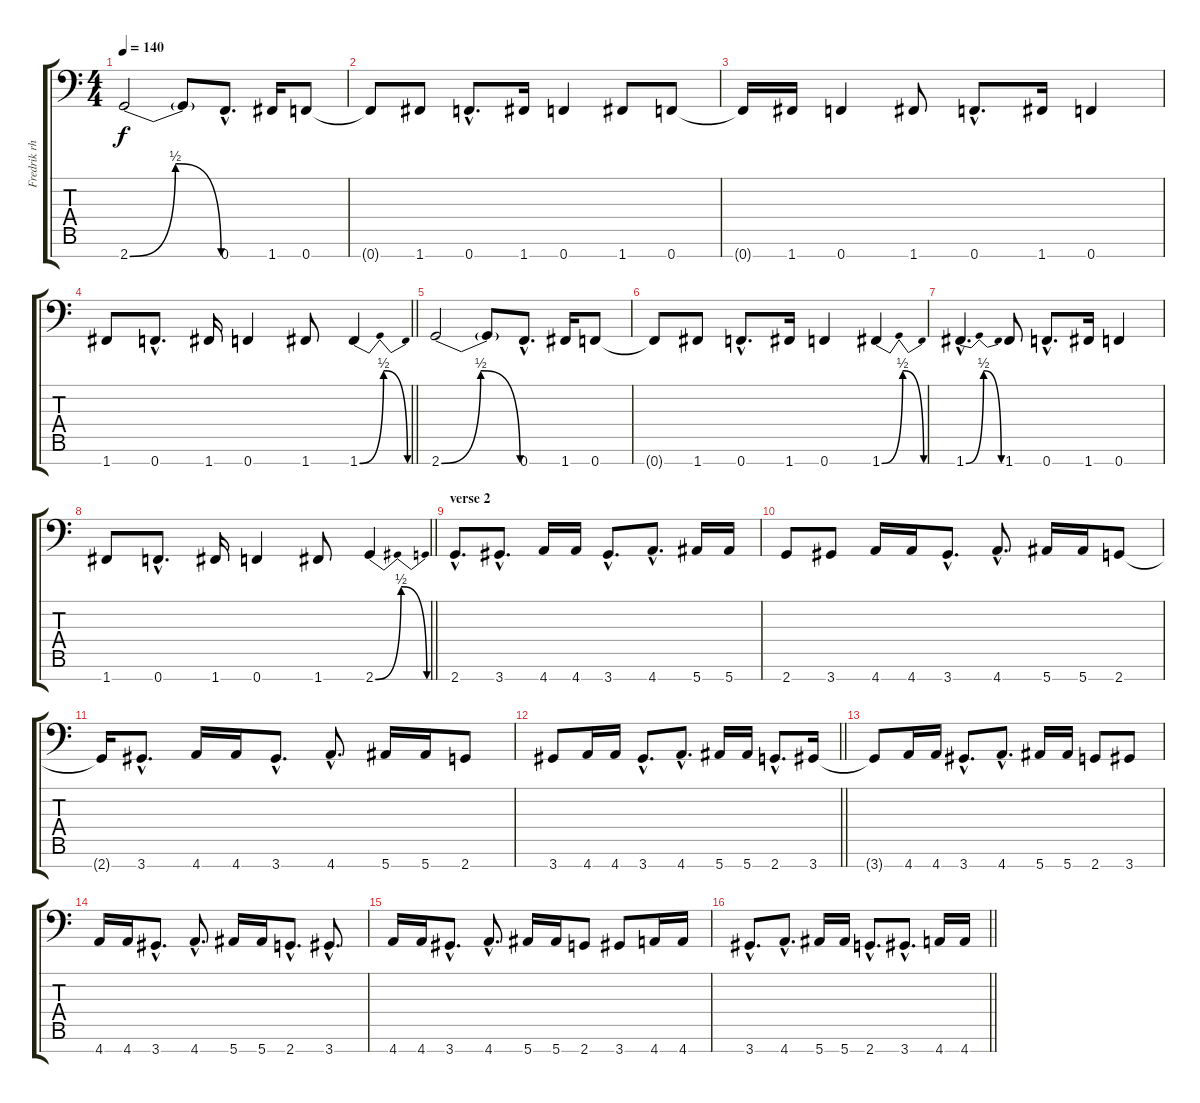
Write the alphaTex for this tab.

\track ("Fredrik rhythm" "Fredrik rh") {instrument overdrivenguitar}
\staff {score tabs}
\tuning (Bb3 Gb3 Db3 Ab2 Eb2 Bb1 F1) {hide}
\ts (4 4)
\tempo 140
\clef f4
\ks c
2.7{be (bendrelease 0 0 2 2 27 2 60 0)}.2{dy f} 2.7{t}.8 0.7{hac}.8{d} 1.7.16 0.7.8 |
0.7{t}.8 1.7.8 0.7{hac}.8{d} 1.7.16 0.7.4 1.7.8 0.7.8 |
0.7{t}.16 1.7.16 0.7.4 1.7.8 0.7{hac}.8{d} 1.7.16 0.7.4 |
\barLineRight lightlight
1.7.8 0.7{hac}.8{d} 1.7.16 0.7.4 1.7.8 1.7{be (bendrelease 0 0 2 2 27 2 60 0)}.4 |
2.7{be (bendrelease 0 0 2 2 27 2 60 0)}.2 2.7{t}.8 0.7{hac}.8{d} 1.7.16 0.7.8 |
0.7{t}.8 1.7.8 0.7{hac}.8{d} 1.7.16 0.7.4 1.7{be (bendrelease 0 0 2 2 2 2 60 0)}.4 |
1.7{be (bendrelease 0 0 2 2 2 2 60 0) hac}.4{d} 1.7.8 0.7{hac}.8{d} 1.7.16 0.7.4 |
\barLineRight lightlight
1.7.8 0.7{hac}.8{d} 1.7.16 0.7.4 1.7.8 2.7{be (bendrelease 0 0 2 2 27 2 60 0)}.4 |
\section ("" "verse 2")
2.7{hac}.8{d} 3.7{hac}.8{d} 4.7.16 4.7.16 3.7{hac}.8{d} 4.7{hac}.8{d} 5.7.16 5.7.16 |
2.7.8 3.7.8 4.7.16 4.7.16 3.7{hac}.8{d} 4.7{hac}.8{d} 5.7.16 5.7.16 2.7.8 |
2.7{t}.16 3.7{hac}.8{d} 4.7.16 4.7.16 3.7{hac}.8{d} 4.7{hac}.8{d} 5.7.16 5.7.16 2.7.8 |
\barLineRight lightlight
3.7.8 4.7.16 4.7.16 3.7{hac}.8{d} 4.7{hac}.8{d} 5.7.16 5.7.16 2.7{hac}.8{d} 3.7.16 |
3.7{t}.8 4.7.16 4.7.16 3.7{hac}.8{d} 4.7{hac}.8{d} 5.7.16 5.7.16 2.7.8 3.7.8 |
4.7.16 4.7.16 3.7{hac}.8{d} 4.7{hac}.8{d} 5.7.16 5.7.16 2.7{hac}.8{d} 3.7{hac}.8{d} |
4.7.16 4.7.16 3.7{hac}.8{d} 4.7{hac}.8{d} 5.7.16 5.7.16 2.7.8 3.7.8 4.7.16 4.7.16 |
\barLineRight lightlight
3.7{hac}.8{d} 4.7{hac}.8{d} 5.7.16 5.7.16 2.7{hac}.8{d} 3.7{hac}.8{d} 4.7.16 4.7.16
